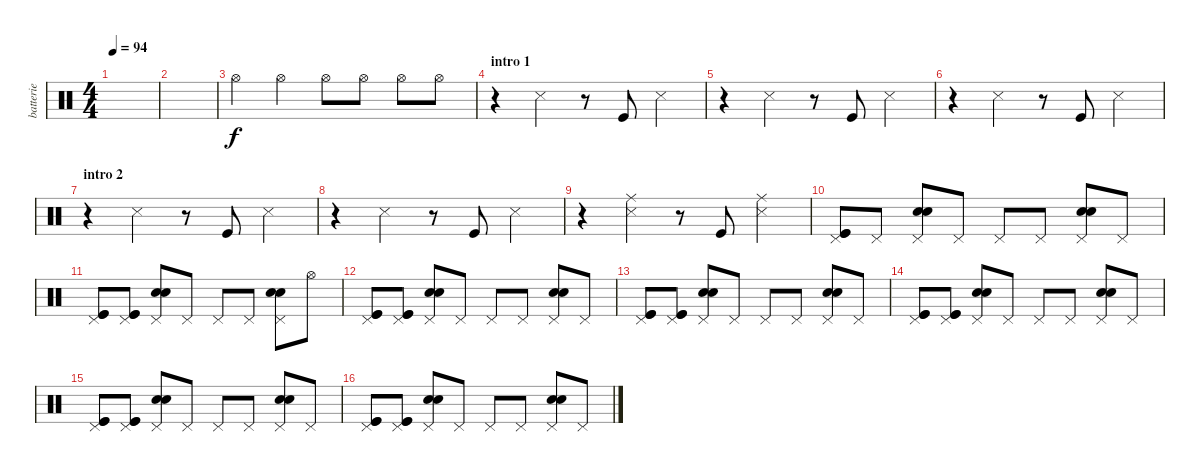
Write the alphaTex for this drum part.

\track ("batterie" "batterie") {instrument percussion}
\staff {score}
\articulation defaults
\ts (4 4)
\tempo 94
\clef neutral
\ks c
|
|
"Hi-Hat (open)".4 "Hi-Hat (open)".4 "Hi-Hat (open)".8 "Hi-Hat (open)".8 "Hi-Hat (open)".8 "Hi-Hat (open)".8 |
\section ("" "intro 1")
r.4 "Snare (side stick) 3".4 r.8 "Kick (hit)".8 "Snare (side stick) 3".4 |
r.4 "Snare (side stick) 3".4 r.8 "Kick (hit)".8 "Snare (side stick) 3".4 |
r.4 "Snare (side stick) 3".4 r.8 "Kick (hit)".8 "Snare (side stick) 3".4 |
\section ("" "intro 2")
r.4 "Snare (side stick) 3".4 r.8 "Kick (hit)".8 "Snare (side stick) 3".4 |
r.4 "Snare (side stick) 3".4 r.8 "Kick (hit)".8 "Snare (side stick) 3".4 |
r.4 ("Ride (middle)" "Snare (side stick) 3").4 r.8 "Kick (hit)".8 ("Ride (middle)" "Snare (side stick) 3").4 |
("Pedal Hi-Hat (hit)" "Kick (hit)" "Kick (hit)").8 "Pedal Hi-Hat (hit)".8 ("Pedal Hi-Hat (hit)" "Snare (hit) 2" "Electric Snare (hit)").8 "Pedal Hi-Hat (hit)".8 "Pedal Hi-Hat (hit)".8 "Pedal Hi-Hat (hit)".8 ("Pedal Hi-Hat (hit)" "Snare (hit) 2" "Electric Snare (hit)").8 "Pedal Hi-Hat (hit)".8 |
("Pedal Hi-Hat (hit)" "Kick (hit)" "Kick (hit)").8 ("Pedal Hi-Hat (hit)" "Kick (hit)" "Kick (hit)").8 ("Pedal Hi-Hat (hit)" "Snare (hit) 2" "Electric Snare (hit)").8 "Pedal Hi-Hat (hit)".8 "Pedal Hi-Hat (hit)".8 "Pedal Hi-Hat (hit)".8 ("Pedal Hi-Hat (hit)" "Snare (hit) 2" "Electric Snare (hit)").8 "Hi-Hat (open)".8 |
("Pedal Hi-Hat (hit)" "Kick (hit)" "Kick (hit)").8 ("Pedal Hi-Hat (hit)" "Kick (hit)" "Kick (hit)").8 ("Pedal Hi-Hat (hit)" "Snare (hit) 2" "Electric Snare (hit)").8 "Pedal Hi-Hat (hit)".8 "Pedal Hi-Hat (hit)".8 "Pedal Hi-Hat (hit)".8 ("Pedal Hi-Hat (hit)" "Snare (hit) 2" "Electric Snare (hit)").8 "Pedal Hi-Hat (hit)".8 |
("Pedal Hi-Hat (hit)" "Kick (hit)" "Kick (hit)").8 ("Pedal Hi-Hat (hit)" "Kick (hit)" "Kick (hit)").8 ("Pedal Hi-Hat (hit)" "Snare (hit) 2" "Electric Snare (hit)").8 "Pedal Hi-Hat (hit)".8 "Pedal Hi-Hat (hit)".8 "Pedal Hi-Hat (hit)".8 ("Pedal Hi-Hat (hit)" "Snare (hit) 2" "Electric Snare (hit)").8 "Pedal Hi-Hat (hit)".8 |
("Pedal Hi-Hat (hit)" "Kick (hit)" "Kick (hit)").8 ("Pedal Hi-Hat (hit)" "Kick (hit)" "Kick (hit)").8 ("Pedal Hi-Hat (hit)" "Snare (hit) 2" "Electric Snare (hit)").8 "Pedal Hi-Hat (hit)".8 "Pedal Hi-Hat (hit)".8 "Pedal Hi-Hat (hit)".8 ("Pedal Hi-Hat (hit)" "Snare (hit) 2" "Electric Snare (hit)").8 "Pedal Hi-Hat (hit)".8 |
("Pedal Hi-Hat (hit)" "Kick (hit)" "Kick (hit)").8 ("Pedal Hi-Hat (hit)" "Kick (hit)" "Kick (hit)").8 ("Pedal Hi-Hat (hit)" "Snare (hit) 2" "Electric Snare (hit)").8 "Pedal Hi-Hat (hit)".8 "Pedal Hi-Hat (hit)".8 "Pedal Hi-Hat (hit)".8 ("Pedal Hi-Hat (hit)" "Snare (hit) 2" "Electric Snare (hit)").8 "Pedal Hi-Hat (hit)".8 |
("Pedal Hi-Hat (hit)" "Kick (hit)" "Kick (hit)").8 ("Pedal Hi-Hat (hit)" "Kick (hit)" "Kick (hit)").8 ("Pedal Hi-Hat (hit)" "Snare (hit) 2" "Electric Snare (hit)").8 "Pedal Hi-Hat (hit)".8 "Pedal Hi-Hat (hit)".8 "Pedal Hi-Hat (hit)".8 ("Pedal Hi-Hat (hit)" "Snare (hit) 2" "Electric Snare (hit)").8 "Pedal Hi-Hat (hit)".8
